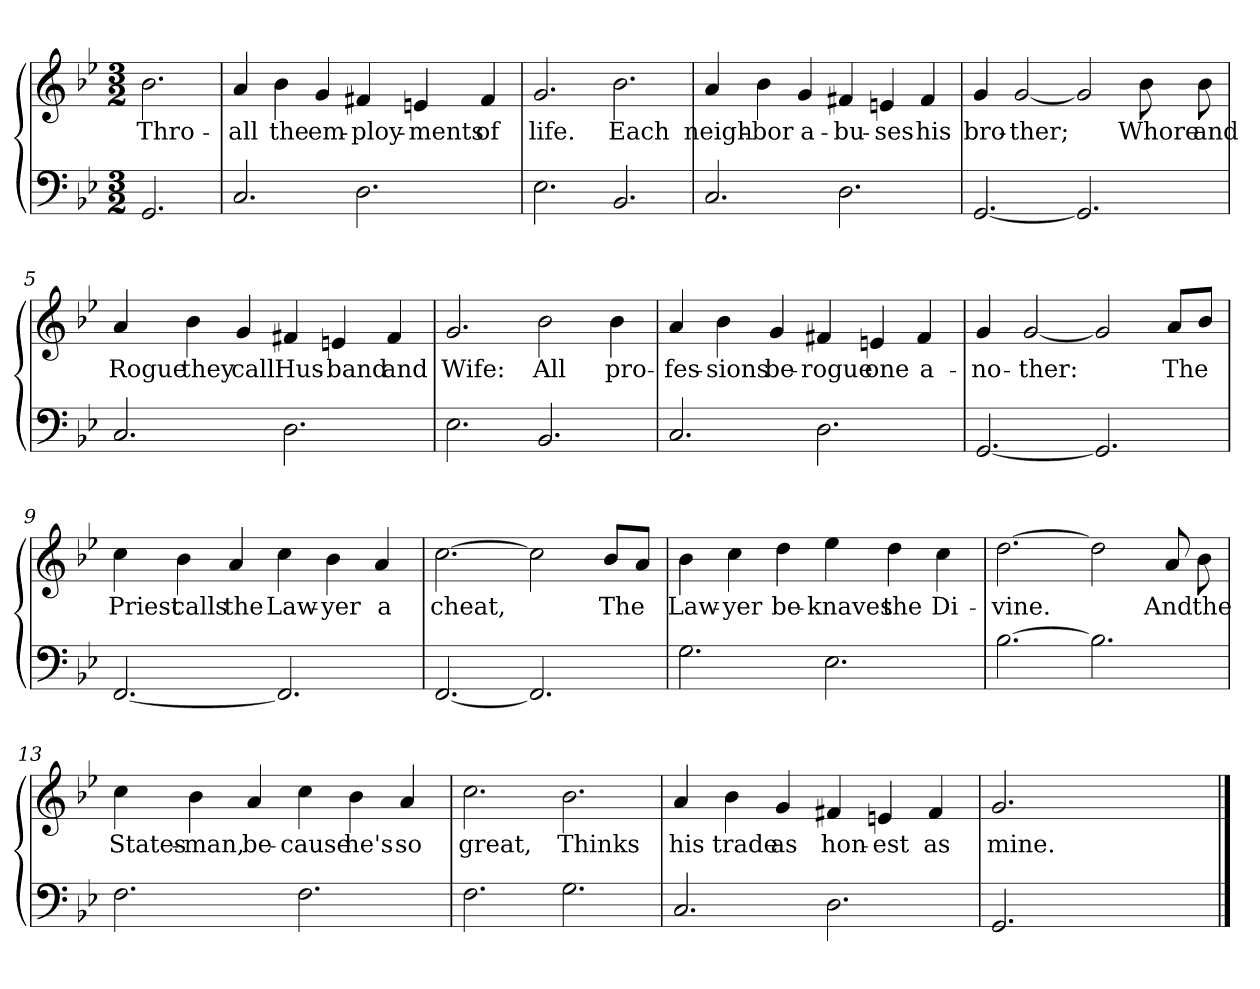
**kern	**kern	**text
*part1	*part1	*part1
*staff2	*staff1	*staff1
*clefF4	*clefG2	*
*k[b-e-]	*k[b-e-]	*
*g:	*g:	*
*M3/2	*M3/2	*
=	=	=
2.GGi/	2.b-i\	Thro-
=1	=1	=1
2.Ci/	4ai/	-all
.	4b-i\	the
.	4gi/	em-
2.Di\	4f#Xi/	-ploy-
.	4eni/	-ments
.	4f#i/	of
=2	=2	=2
2.E-i\	2.gi/	life.
2.BB-i/	2.b-i\	Each
=3	=3	=3
2.Ci/	4ai/	neigh-
.	4b-i\	-bor
.	4gi/	a-
2.Di\	4f#Xi/	-bu-
.	4eni/	-ses
.	4f#i/	his
=4	=4	=4
[2.GGi/	4gi/	bro-
.	[2gi/	ther;
2.GGi/]	2gi/]	.
.	8b-i\	Whore
.	8b-i\	and
!!LO:LB:g=z
=5	=5	=5
2.Ci/	4ai/	Rogue
.	4b-i\	they
.	4gi/	call
2.Di\	4f#Xi/	Hus-
.	4eni/	-band
.	4f#i/	and
=6	=6	=6
2.E-i\	2.gi/	Wife:
2.BB-i/	2b-i\	All
.	4b-i\	pro-
=7	=7	=7
2.Ci/	4ai/	-fes-
.	4b-i\	-sions
.	4gi/	be-
2.Di\	4f#Xi/	-rogue
.	4eni/	one
.	4f#i/	a-
=8	=8	=8
[2.GGi/	4gi/	-no-
.	[2gi/	-ther:
2.GGi/]	2gi/]	.
.	8ai/L	The
.	8b-i/J	.
!!LO:LB:g=z
=9	=9	=9
[2.FFi/	4cci\	Priest
.	4b-i\	calls
.	4ai/	the
2.FFi/]	4cci\	Law-
.	4b-i\	-yer
.	4ai/	a
=10	=10	=10
[2.FFi/	[2.cci\	cheat,
2.FFi/]	2cci\]	.
.	8b-i/L	The
.	8ai/J	.
=11	=11	=11
2.Gi\	4b-i\	Law-
.	4cci\	-yer
.	4ddi\	be-
2.E-i\	4ee-i\	-knaves
.	4ddi\	the
.	4cci\	Di-
=12	=12	=12
[2.B-i\	[2.ddi\	vine.
2.B-i\]	2ddi\]	.
.	8ai/	And
.	8b-i\	the
!!LO:LB:g=z
=13	=13	=13
2.Fi\	4cci\	States-
.	4b-i\	-man,
.	4ai/	be-
2.Fi\	4cci\	-cause
.	4b-i\	he's
.	4ai/	so
=14	=14	=14
2.Fi\	2.cci\	great,
2.Gi\	2.b-i\	Thinks
=15	=15	=15
2.Ci/	4ai/	his
.	4b-i\	trade
.	4gi/	as
2.Di\	4f#Xi/	hon-
.	4eni/	-est
.	4f#i/	as
=16	=16	=16
2.GGi/	2.gi/	mine.
4ryy	4ryy	.
2ryy	2ryy	.
==	==	==
*-	*-	*-
